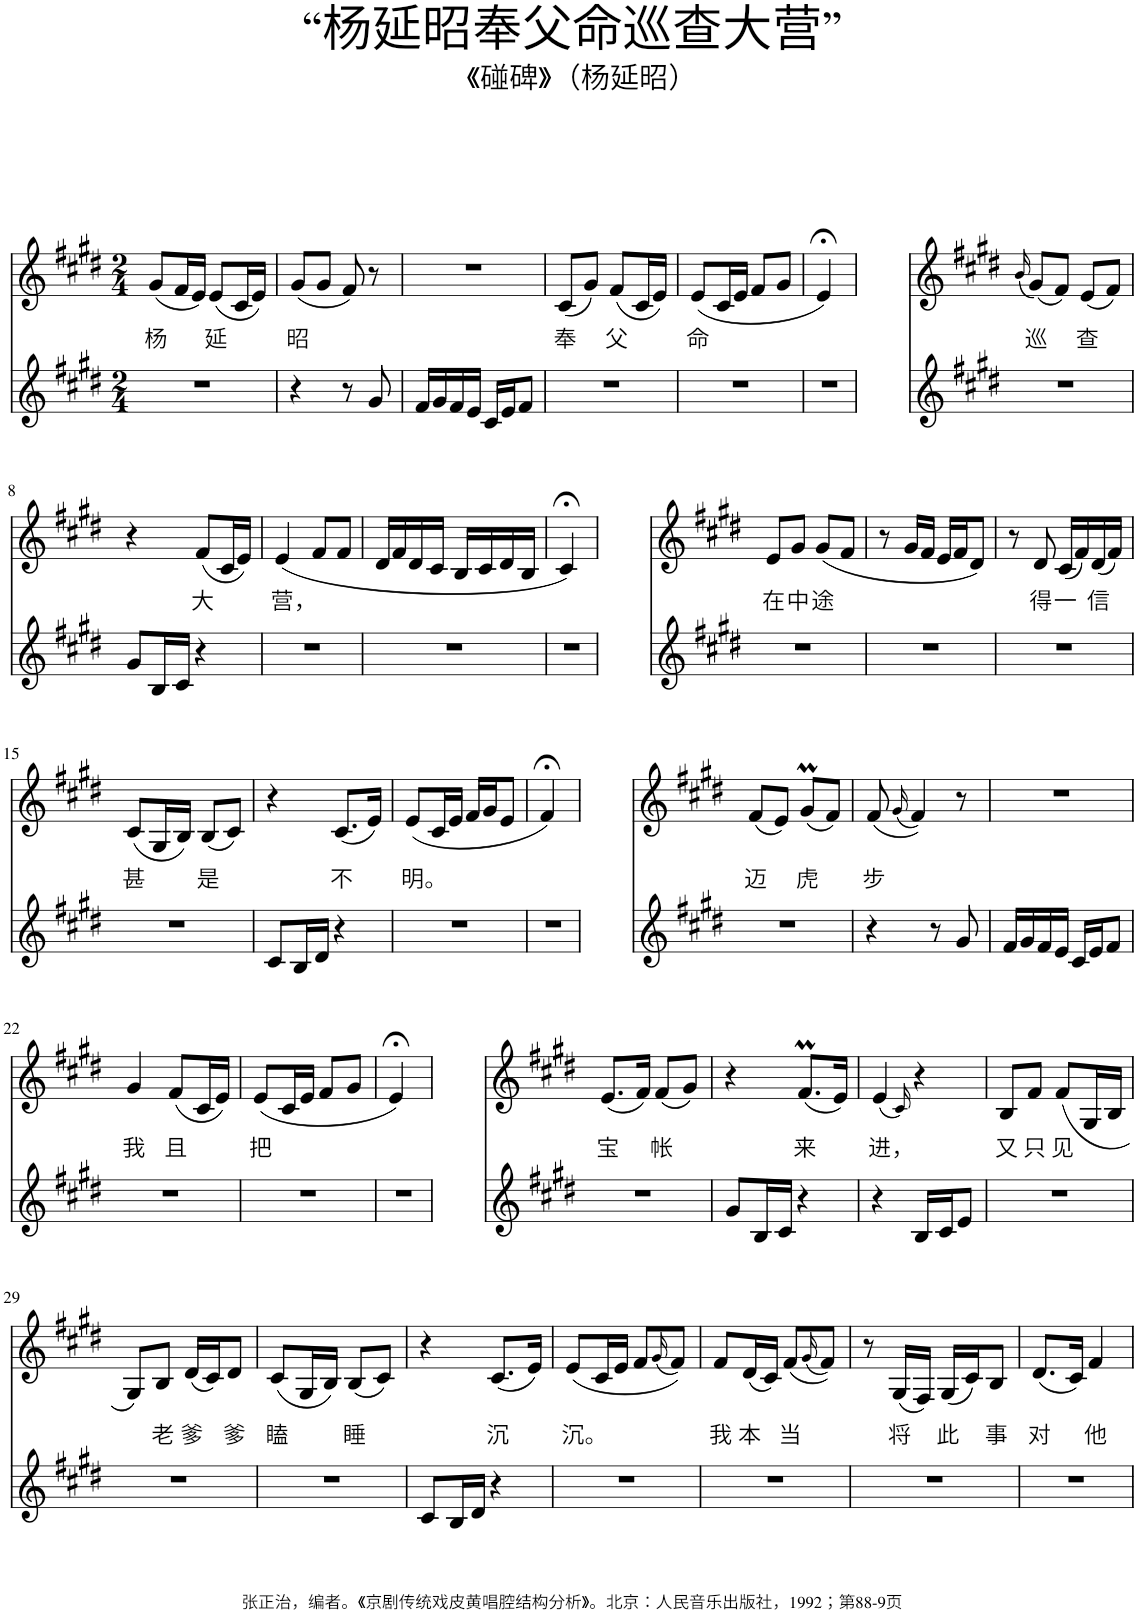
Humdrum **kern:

**kern	**kern	**text
*part2	*part1	*part1
*staff2	*staff1	*staff1
*I"Piano	*I"Piano	*
*I'Pno	*I'Pno	*
*clefG2	*clefG2	*
*k[f#c#g#d#]	*k[f#c#g#d#]	*
*M2/4	*M2/4	*
=1	=1	=1
!	!	!LO:LY:b
2r	(8g#/L	杨
.	16f#/L	.
.	16e/JJ)	.
!	!	!LO:LY:b
.	(8e/L	延
.	16c#/L	.
.	16e/JJ)	.
=2	=2	=2
!	!	!LO:LY:b
4r	(8g#/L	昭
.	8g#/J	.
8r	8f#/)	.
8g#/	8r	.
=3	=3	=3
16f#/LL	2r	.
16g#/	.	.
16f#/	.	.
16e/JJ	.	.
16c#/LL	.	.
16e/J	.	.
8f#/J	.	.
=4	=4	=4
!	!	!LO:LY:b
2r	(8c#/L	奉
.	8g#/J)	.
!	!	!LO:LY:b
.	(8f#/L	父
.	16c#/L	.
.	16e/JJ)	.
=5	=5	=5
!	!	!LO:LY:b
2r	(8e/L	命
.	16c#/L	.
.	16e/JJ	.
.	8f#/L	.
.	8g#/J	.
=6	=6	=6
2r	4e;</)	.
.	4ryy	.
=7	=7	=7
.	(16qb/	.
!	!	!LO:LY:b
2r	(8g#/L)	巡
.	8f#/J)	.
!	!	!LO:LY:b
.	(8e/L	查
.	8f#/J)	.
!!LO:LB:g=z
=8	=8	=8
8g#/L	4r	.
16B/L	.	.
16c#/JJ	.	.
!	!	!LO:LY:b
4r	(8f#/L	大
.	16c#/L	.
.	16e/JJ)	.
=9	=9	=9
!	!	!LO:LY:b
2r	(4e/	营，
.	8f#/L	.
.	8f#/J	.
=10	=10	=10
2r	16d#/LL	.
.	16f#/	.
.	16d#/	.
.	16c#/JJ	.
.	16B/LL	.
.	16c#/	.
.	16d#/	.
.	16B/JJ	.
=11	=11	=11
2r	4c#;</)	.
.	4ryy	.
=12	=12	=12
!	!	!LO:LY:b
2r	8e/L	在
!	!	!LO:LY:b
.	8g#/J	中
!	!	!LO:LY:b
.	(8g#/L	途
.	8f#/J	.
=13	=13	=13
2r	8r	.
.	16g#/LL	.
.	16f#/JJ	.
.	16e/LL	.
.	16f#/J	.
.	8d#/J)	.
=14	=14	=14
2r	8r	.
!	!	!LO:LY:b
.	8d#/	得
!	!	!LO:LY:b
.	(16c#/LL	一
.	16f#/)	.
!	!	!LO:LY:b
.	(16d#/	信
.	16f#/JJ)	.
!!LO:LB:g=z
=15	=15	=15
!	!	!LO:LY:b
2r	(8c#/L	甚
.	16G#/L	.
.	16B/JJ)	.
!	!	!LO:LY:b
.	(8B/L	是
.	8c#/J)	.
=16	=16	=16
8c#/L	4r	.
16B/L	.	.
16d#/JJ	.	.
!	!	!LO:LY:b
4r	(8.c#/L	不
.	16e/Jk)	.
=17	=17	=17
!	!	!LO:LY:b
2r	(8e/L	明。
.	16c#/L	.
.	16e/JJ	.
.	16f#/LL	.
.	16g#/J	.
.	8e/J	.
=18	=18	=18
2r	4f#;</)	.
.	4ryy	.
=19	=19	=19
!	!	!LO:LY:b
2r	(8f#/L	迈
.	8e/J)	.
!	!	!LO:LY:b
.	(8g#m/L	虎
.	8f#/J)	.
=20	=20	=20
!	!	!LO:LY:b
4r	(8f#/	步
.	(16qg#/	.
.	4f#/))	.
8r	.	.
8g#/	8r	.
=21	=21	=21
16f#/LL	2r	.
16g#/	.	.
16f#/	.	.
16e/JJ	.	.
16c#/LL	.	.
16e/J	.	.
8f#/J	.	.
!!LO:LB:g=z
=22	=22	=22
!	!	!LO:LY:b
2r	4g#/	我
!	!	!LO:LY:b
.	(8f#/L	且
.	16c#/L	.
.	16e/JJ)	.
=23	=23	=23
!	!	!LO:LY:b
2r	(8e/L	把
.	16c#/L	.
.	16e/JJ	.
.	8f#/L	.
.	8g#/J	.
=24	=24	=24
2r	4e;</)	.
.	4ryy	.
=25	=25	=25
!	!	!LO:LY:b
2r	(8.e/L	宝
.	16f#/Jk)	.
!	!	!LO:LY:b
.	(8f#/L	帐
.	8g#/J)	.
=26	=26	=26
8g#/L	4r	.
16B/L	.	.
16c#/JJ	.	.
!	!	!LO:LY:b
4r	(8.f#M/L	来
.	16e/Jk)	.
=27	=27	=27
!	!	!LO:LY:b
4r	(4e/	进，
.	16qc#/)	.
16B/LL	4r	.
16c#/J	.	.
8e/J	.	.
=28	=28	=28
!	!	!LO:LY:b
2r	8B/L	又
!	!	!LO:LY:b
.	8f#/J	只
!	!	!LO:LY:b
.	(8f#/L	见
.	16G#/L	.
.	16B/JJ	.
!!LO:LB:g=z
=29	=29	=29
2r	8G#/L)	.
!	!	!LO:LY:b
.	8B/J	老
!	!	!LO:LY:b
.	(16d#/LL	爹
.	16c#/J)	.
!	!	!LO:LY:b
.	8d#/J	爹
=30	=30	=30
!	!	!LO:LY:b
2r	(8c#/L	瞌
.	16G#/L	.
.	16B/JJ)	.
!	!	!LO:LY:b
.	(8B/L	睡
.	8c#/J)	.
=31	=31	=31
8c#/L	4r	.
16B/L	.	.
16d#/JJ	.	.
!	!	!LO:LY:b
4r	(8.c#/L	沉
.	16e/Jk)	.
=32	=32	=32
!	!	!LO:LY:b
2r	(8e/L	沉。
.	16c#/L	.
.	16e/JJ	.
.	8f#/L	.
.	(16qg#/	.
.	8f#/J))	.
=33	=33	=33
!	!	!LO:LY:b
2r	8f#/L	我
!	!	!LO:LY:b
.	(16d#/L	本
.	16c#/JJ)	.
!	!	!LO:LY:b
.	(8f#/L	当
.	(16qg#/	.
.	8f#/J))	.
=34	=34	=34
2r	8r	.
!	!	!LO:LY:b
.	(16G#/LL	将
.	16F#/JJ)	.
!	!	!LO:LY:b
.	(16G#/LL	此
.	16c#/J)	.
!	!	!LO:LY:b
.	8B/J	事
=35	=35	=35
!	!	!LO:LY:b
2r	(8.d#/L	对
.	16c#/Jk)	.
!	!	!LO:LY:b
.	4f#/	他
=	=	=
*-	*-	*-
